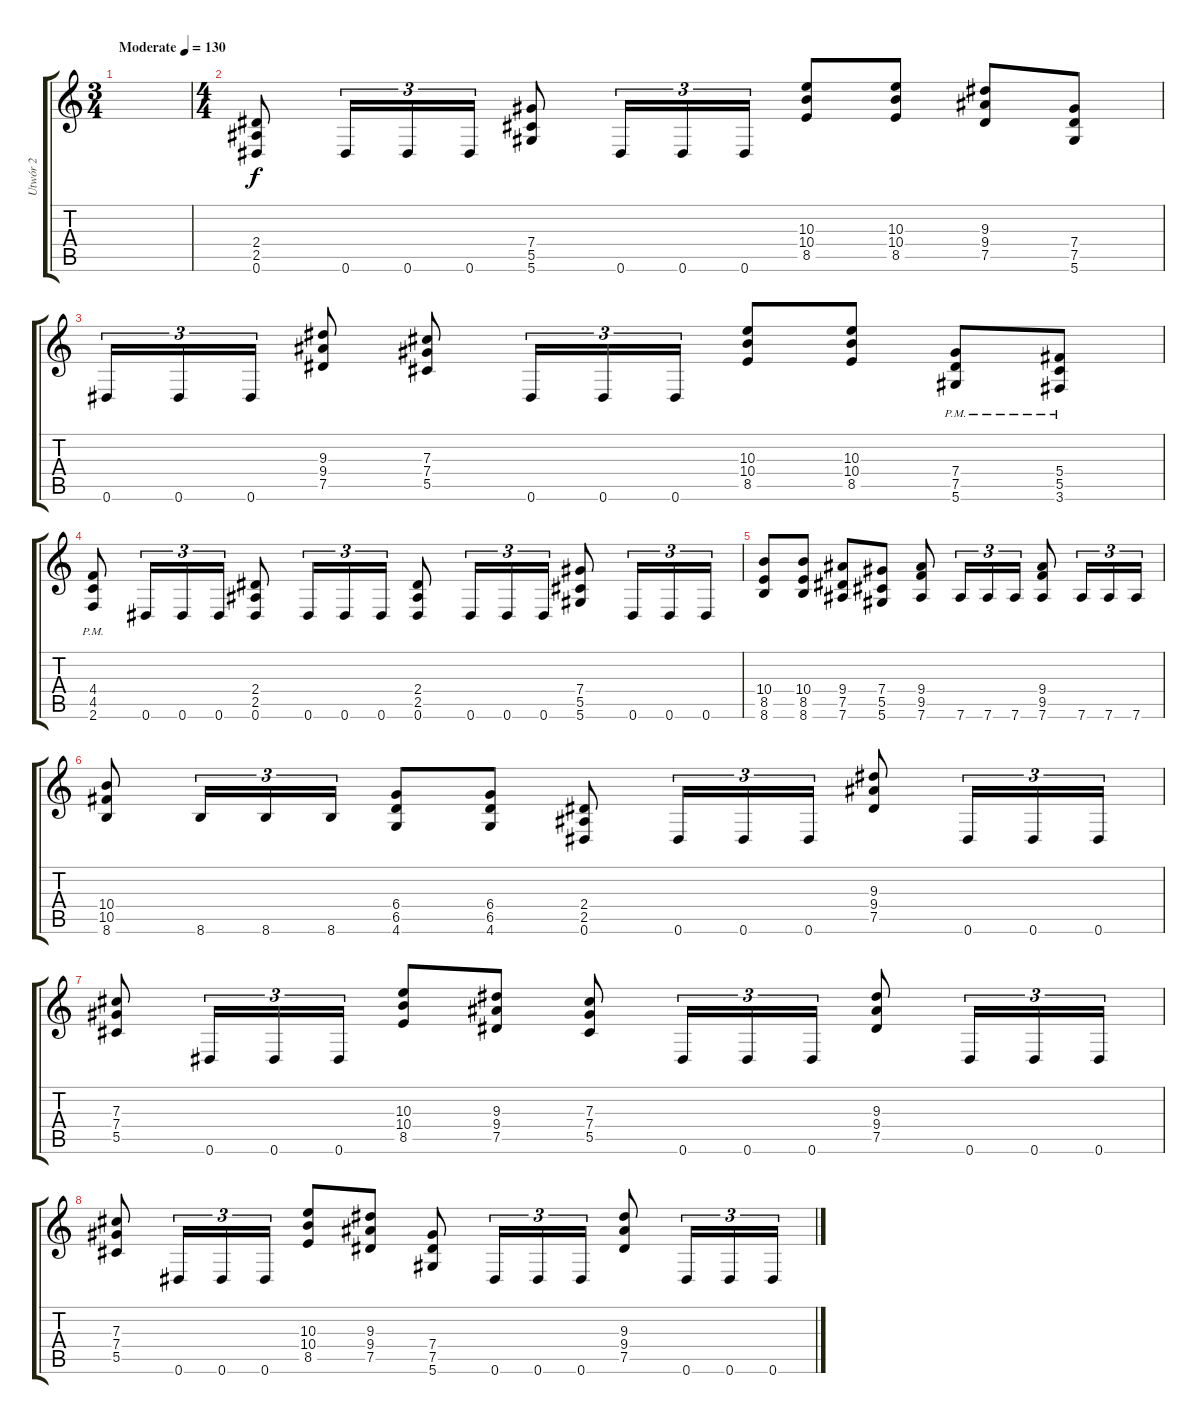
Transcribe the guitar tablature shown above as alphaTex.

\track ("Utwór 2" "Utwór 2") {instrument distortionguitar}
\staff {score tabs}
\tuning (Eb4 Bb3 Gb3 Db3 Ab2 Eb2) {hide}
\ts (3 4)
\tempo (130 "Moderate")
\clef g2
\ks c
|
\ts (4 4)
(2.4 2.5 0.6).8 0.6.16{tu (3 2)} 0.6.16{tu (3 2)} 0.6.16{tu (3 2)} (7.4 5.5 5.6).8 0.6.16{tu (3 2)} 0.6.16{tu (3 2)} 0.6.16{tu (3 2)} (10.3 10.4 8.5).8 (10.3 10.4 8.5).8 (9.3 9.4 7.5).8 (7.4 7.5 5.6).8 |
0.6.16{tu (3 2)} 0.6.16{tu (3 2)} 0.6.16{tu (3 2)} (9.3 9.4 7.5).8 (7.3 7.4 5.5).8 0.6.16{tu (3 2)} 0.6.16{tu (3 2)} 0.6.16{tu (3 2)} (10.3 10.4 8.5).8 (10.3 10.4 8.5).8 (7.4{pm} 7.5{pm} 5.6{pm}).8 (5.4{pm} 5.5{pm} 3.6{pm}).8 |
(4.4{pm} 4.5{pm} 2.6{pm}).8 0.6.16{tu (3 2)} 0.6.16{tu (3 2)} 0.6.16{tu (3 2)} (2.4 2.5 0.6).8 0.6.16{tu (3 2)} 0.6.16{tu (3 2)} 0.6.16{tu (3 2)} (2.4 2.5 0.6).8 0.6.16{tu (3 2)} 0.6.16{tu (3 2)} 0.6.16{tu (3 2)} (7.4 5.5 5.6).8 0.6.16{tu (3 2)} 0.6.16{tu (3 2)} 0.6.16{tu (3 2)} |
(10.4 8.5 8.6).8 (10.4 8.5 8.6).8 (9.4 7.5 7.6).8 (7.4 5.5 5.6).8 (9.4 9.5 7.6).8 7.6.16{tu (3 2)} 7.6.16{tu (3 2)} 7.6.16{tu (3 2)} (9.4 9.5 7.6).8 7.6.16{tu (3 2)} 7.6.16{tu (3 2)} 7.6.16{tu (3 2)} |
(10.4 10.5 8.6).8 8.6.16{tu (3 2)} 8.6.16{tu (3 2)} 8.6.16{tu (3 2)} (6.4 6.5 4.6).8 (6.4 6.5 4.6).8 (2.4 2.5 0.6).8 0.6.16{tu (3 2)} 0.6.16{tu (3 2)} 0.6.16{tu (3 2)} (9.3 9.4 7.5).8 0.6.16{tu (3 2)} 0.6.16{tu (3 2)} 0.6.16{tu (3 2)} |
(7.3 7.4 5.5).8 0.6.16{tu (3 2)} 0.6.16{tu (3 2)} 0.6.16{tu (3 2)} (10.3 10.4 8.5).8 (9.3 9.4 7.5).8 (7.3 7.4 5.5).8 0.6.16{tu (3 2)} 0.6.16{tu (3 2)} 0.6.16{tu (3 2)} (9.3 9.4 7.5).8 0.6.16{tu (3 2)} 0.6.16{tu (3 2)} 0.6.16{tu (3 2)} |
(7.3 7.4 5.5).8 0.6.16{tu (3 2)} 0.6.16{tu (3 2)} 0.6.16{tu (3 2)} (10.3 10.4 8.5).8 (9.3 9.4 7.5).8 (7.4 7.5 5.6).8 0.6.16{tu (3 2)} 0.6.16{tu (3 2)} 0.6.16{tu (3 2)} (9.3 9.4 7.5).8 0.6.16{tu (3 2)} 0.6.16{tu (3 2)} 0.6.16{tu (3 2)}
